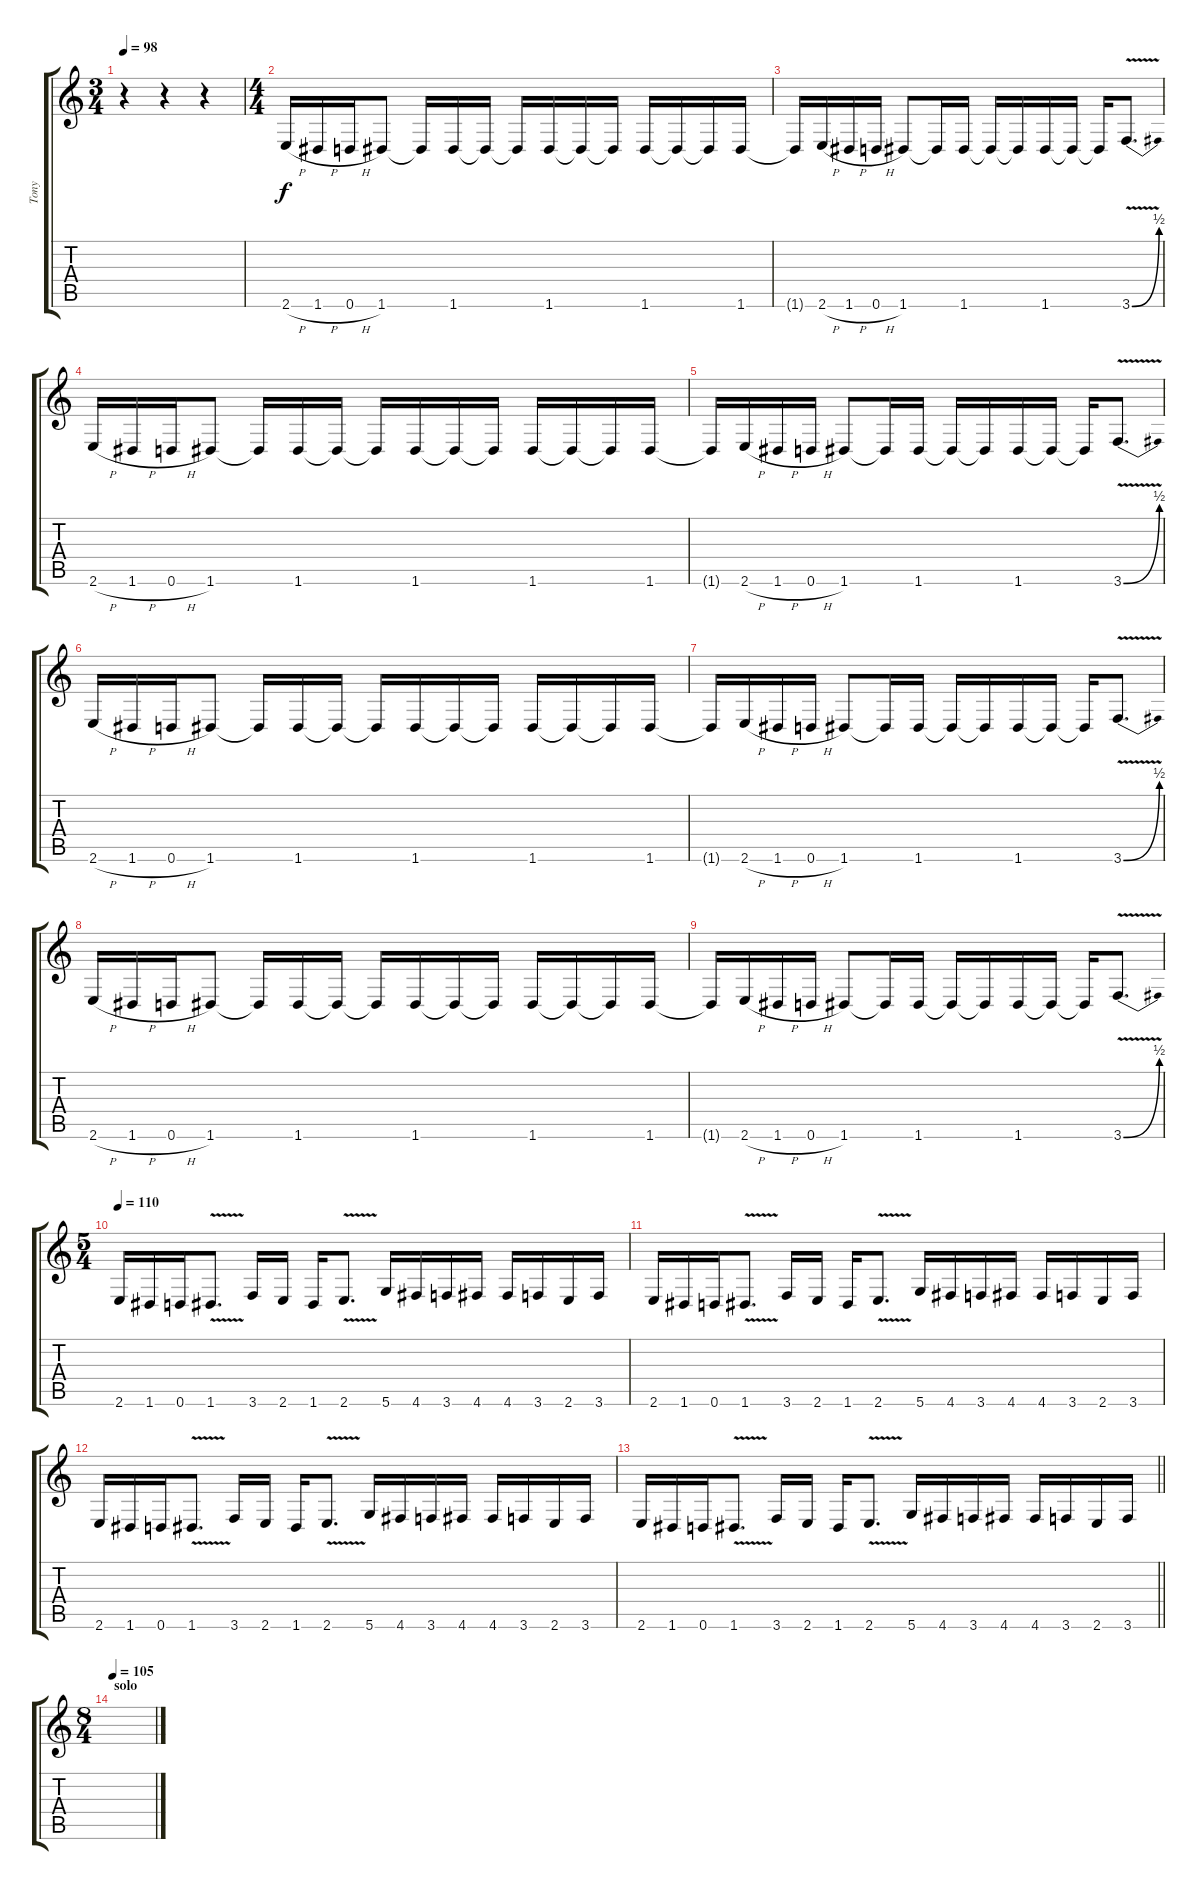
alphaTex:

\track ("Tony" "Tony") {instrument distortionguitar}
\staff {score tabs}
\tuning (D4 A3 F3 C3 G2 D2) {hide}
\ts (3 4)
\tempo 98
\clef g2
\ks c
r.4{dy f} r.4 r.4 |
\ts (4 4)
2.6{h}.16 1.6{h}.16 0.6{h}.16 1.6.8 1.6{t}.16 1.6.16 1.6{t}.16 1.6{t}.16 1.6.16 1.6{t}.16 1.6{t}.16 1.6.16 1.6{t}.16 1.6{t}.16 1.6.16 |
1.6{t}.16 2.6{h}.16 1.6{h}.16 0.6{h}.16 1.6.8 1.6{t}.16 1.6.16 1.6{t}.16 1.6{t}.16 1.6.16 1.6{t}.16 1.6{t}.16 3.6{be (bend 0 0 60 2) v}.8{d} |
2.6{h}.16 1.6{h}.16 0.6{h}.16 1.6.8 1.6{t}.16 1.6.16 1.6{t}.16 1.6{t}.16 1.6.16 1.6{t}.16 1.6{t}.16 1.6.16 1.6{t}.16 1.6{t}.16 1.6.16 |
1.6{t}.16 2.6{h}.16 1.6{h}.16 0.6{h}.16 1.6.8 1.6{t}.16 1.6.16 1.6{t}.16 1.6{t}.16 1.6.16 1.6{t}.16 1.6{t}.16 3.6{be (bend 0 0 60 2) v}.8{d} |
2.6{h}.16 1.6{h}.16 0.6{h}.16 1.6.8 1.6{t}.16 1.6.16 1.6{t}.16 1.6{t}.16 1.6.16 1.6{t}.16 1.6{t}.16 1.6.16 1.6{t}.16 1.6{t}.16 1.6.16 |
1.6{t}.16 2.6{h}.16 1.6{h}.16 0.6{h}.16 1.6.8 1.6{t}.16 1.6.16 1.6{t}.16 1.6{t}.16 1.6.16 1.6{t}.16 1.6{t}.16 3.6{be (bend 0 0 60 2) v}.8{d} |
2.6{h}.16 1.6{h}.16 0.6{h}.16 1.6.8 1.6{t}.16 1.6.16 1.6{t}.16 1.6{t}.16 1.6.16 1.6{t}.16 1.6{t}.16 1.6.16 1.6{t}.16 1.6{t}.16 1.6.16 |
1.6{t}.16 2.6{h}.16 1.6{h}.16 0.6{h}.16 1.6.8 1.6{t}.16 1.6.16 1.6{t}.16 1.6{t}.16 1.6.16 1.6{t}.16 1.6{t}.16 3.6{be (bend 0 0 60 2) v}.8{d} |
\ts (5 4)
\tempo 108
\tempo 110
2.6.16 1.6.16 0.6.16 1.6{v}.8{d} 3.6.16 2.6.16 1.6.16 2.6{v}.8{d} 5.6.16 4.6.16 3.6.16 4.6.16 4.6.16 3.6.16 2.6.16 3.6.16 |
2.6.16 1.6.16 0.6.16 1.6{v}.8{d} 3.6.16 2.6.16 1.6.16 2.6{v}.8{d} 5.6.16 4.6.16 3.6.16 4.6.16 4.6.16 3.6.16 2.6.16 3.6.16 |
2.6.16 1.6.16 0.6.16 1.6{v}.8{d} 3.6.16 2.6.16 1.6.16 2.6{v}.8{d} 5.6.16 4.6.16 3.6.16 4.6.16 4.6.16 3.6.16 2.6.16 3.6.16 |
\barLineRight lightlight
2.6.16 1.6.16 0.6.16 1.6{v}.8{d} 3.6.16 2.6.16 1.6.16 2.6{v}.8{d} 5.6.16 4.6.16 3.6.16 4.6.16 4.6.16 3.6.16 2.6.16 3.6.16 |
\ts (8 4)
\section ("" "solo")
\tempo 105
